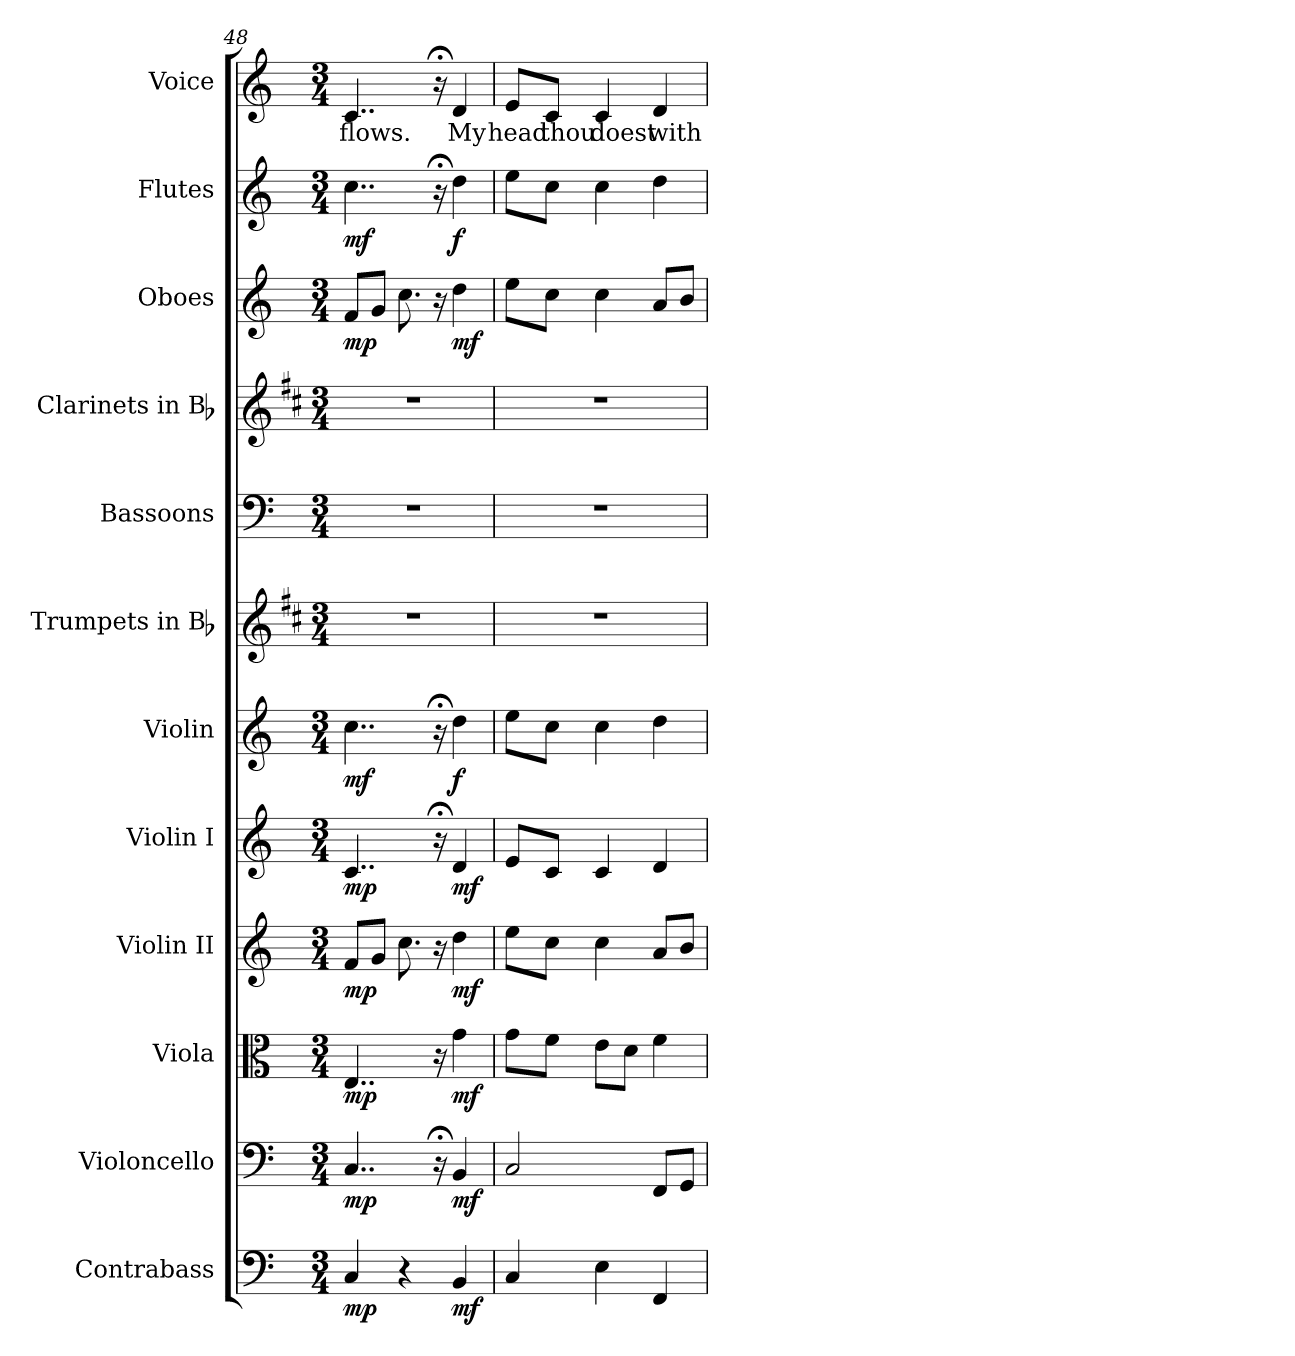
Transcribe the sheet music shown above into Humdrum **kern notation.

**kern	**dynam	**kern	**dynam	**kern	**dynam	**kern	**dynam	**kern	**dynam	**kern	**dynam	**kern	**kern	**kern	**kern	**dynam	**kern	**dynam	**kern	**text
*part12	*part12	*part11	*part11	*part10	*part10	*part9	*part9	*part8	*part8	*part7	*part7	*part6	*part5	*part4	*part3	*part3	*part2	*part2	*part1	*part1
*staff12	*staff12	*staff11	*staff11	*staff10	*staff10	*staff9	*staff9	*staff8	*staff8	*staff7	*staff7	*staff6	*staff5	*staff4	*staff3	*staff3	*staff2	*staff2	*staff1	*staff1
*I"Contrabass	*	*I"Violoncello	*	*I"Viola	*	*I"Violin II	*	*I"Violin I	*	*I"Violin	*	*I"Trumpets in Bb	*I"Bassoons	*I"Clarinets in Bb	*I"Oboes	*	*I"Flutes	*	*I"Voice	*
*I'Cb.	*	*I'Vc.	*	*I'Vla.	*	*I'Vln. II	*	*I'Vln. I	*	*I'Vln.	*	*I'Tpt.	*I'Bsn.	*I'Cl.	*I'Ob.	*	*I'Fl.	*	*I'Voice	*
*clefF4	*	*clefF4	*	*clefC3	*	*clefG2	*	*clefG2	*	*clefG2	*	*clefG2	*clefF4	*clefG2	*clefG2	*	*clefG2	*	*clefG2	*
*ITrd7c12	*	*	*	*	*	*	*	*	*	*	*	*ITrd1c2	*	*ITrd1c2	*	*	*	*	*	*
*k[]	*	*k[]	*	*k[]	*	*k[]	*	*k[]	*	*k[]	*	*k[]	*k[]	*k[]	*k[]	*	*k[]	*	*k[]	*
*C:	*	*C:	*	*C:	*	*C:	*	*C:	*	*C:	*	*C:	*C:	*C:	*C:	*	*C:	*	*C:	*
*M3/4	*	*M3/4	*	*M3/4	*	*M3/4	*	*M3/4	*	*M3/4	*	*M3/4	*M3/4	*M3/4	*M3/4	*	*M3/4	*	*M3/4	*
=48	=48	=48	=48	=48	=48	=48	=48	=48	=48	=48	=48	=48	=48	=48	=48	=48	=48	=48	=48	=48
!	!	!	!	!	!	!	!	!	!	!	!	!LO:N:vis=1	!LO:N:vis=1	!LO:N:vis=1	!	!	!	!	!	!
!	!	!	!	!	!	!	!	!	!	!	!	!	!	!	!	!	!	!	!	!LO:LY:b:color=#000000
4CCi/	mp	4..Ci/	mp	4..Ei/	mp	8fi/L	mp	4..ci/	mp	4..cci\	mf	2.r	2.r	2.r	8fi/L	mp	4..cci\	mf	4..ci/	-flows.
.	.	.	.	.	.	8gi/J	.	.	.	.	.	.	.	.	8gi/J	.	.	.	.	.
4r	.	.	.	.	.	8.cci\	.	.	.	.	.	.	.	.	8.cci\	.	.	.	.	.
.	.	16r;	.	16r	.	16r	.	16r;	.	16r;	.	.	.	.	16r	.	16r;	.	16r;	.
!	!	!	!	!	!	!	!	!	!	!	!	!	!	!	!	!	!	!	!	!LO:LY:b:color=#000000
4BBBi/	mf	4BBi/	mf	4gi\	mf	4ddi\	mf	4di/	mf	4ddi\	f	.	.	.	4ddi\	mf	4ddi\	f	4di/	My
=49	=49	=49	=49	=49	=49	=49	=49	=49	=49	=49	=49	=49	=49	=49	=49	=49	=49	=49	=49	=49
!	!	!	!	!	!	!	!	!	!	!	!	!LO:N:vis=1	!LO:N:vis=1	!LO:N:vis=1	!	!	!	!	!	!
!	!	!	!	!	!	!	!	!	!	!	!	!	!	!	!	!	!	!	!	!LO:LY:b:color=#000000
4CCi/	.	2Ci/	.	8gi\L	.	8eei\L	.	8ei/L	.	8eei\L	.	2.r	2.r	2.r	8eei\L	.	8eei\L	.	8ei/L	head
!	!	!	!	!	!	!	!	!	!	!	!	!	!	!	!	!	!	!	!	!LO:LY:b:color=#000000
.	.	.	.	8fi\J	.	8cci\J	.	8ci/J	.	8cci\J	.	.	.	.	8cci\J	.	8cci\J	.	8ci/J	thou
!	!	!	!	!	!	!	!	!	!	!	!	!	!	!	!	!	!	!	!	!LO:LY:b:color=#000000
4EEi\	.	.	.	8ei\L	.	4cci\	.	4ci/	.	4cci\	.	.	.	.	4cci\	.	4cci\	.	4ci/	doest
.	.	.	.	8di\J	.	.	.	.	.	.	.	.	.	.	.	.	.	.	.	.
!	!	!	!	!	!	!	!	!	!	!	!	!	!	!	!	!	!	!	!	!LO:LY:b:color=#000000
4FFFi/	.	8FFi/L	.	4fi\	.	8ai/L	.	4di/	.	4ddi\	.	.	.	.	8ai/L	.	4ddi\	.	4di/	with
.	.	8GGi/J	.	.	.	8bi/J	.	.	.	.	.	.	.	.	8bi/J	.	.	.	.	.
=	=	=	=	=	=	=	=	=	=	=	=	=	=	=	=	=	=	=	=	=
*-	*-	*-	*-	*-	*-	*-	*-	*-	*-	*-	*-	*-	*-	*-	*-	*-	*-	*-	*-	*-
